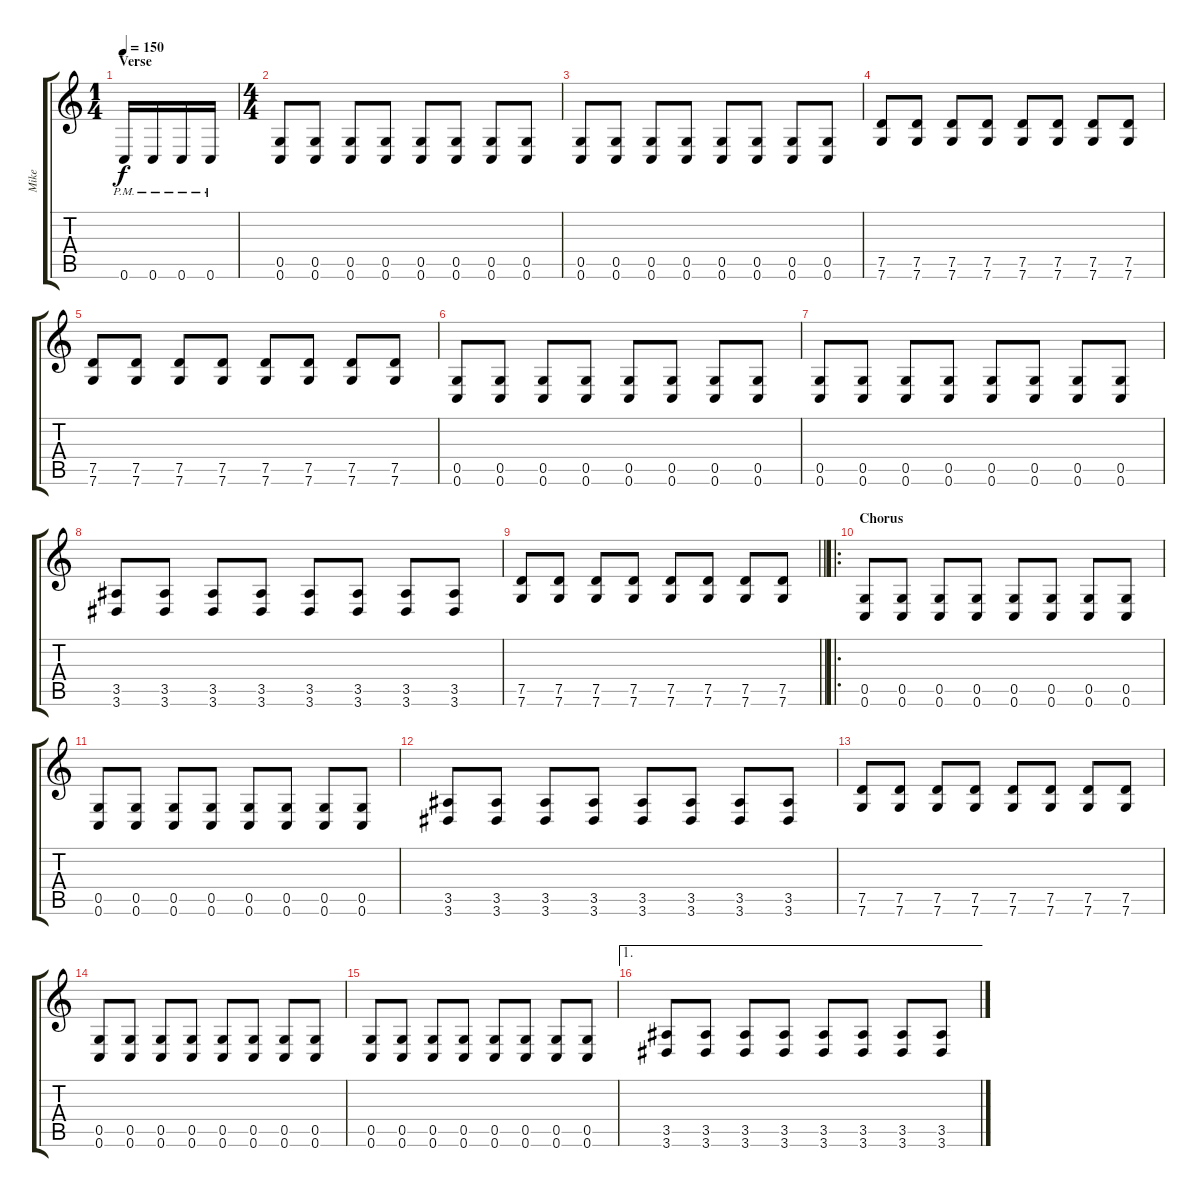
\track ("Mike" "Mike") {instrument distortionguitar}
\staff {score tabs}
\tuning (D4 A3 F3 C3 G2 C2) {hide}
\ts (1 4)
\section ("" "Verse")
\tempo 150
\clef g2
\ks c
0.6{pm}.16{dy f} 0.6{pm}.16 0.6{pm}.16 0.6{pm}.16 |
\ts (4 4)
(0.5 0.6).8 (0.5 0.6).8 (0.5 0.6).8 (0.5 0.6).8 (0.5 0.6).8 (0.5 0.6).8 (0.5 0.6).8 (0.5 0.6).8 |
(0.5 0.6).8 (0.5 0.6).8 (0.5 0.6).8 (0.5 0.6).8 (0.5 0.6).8 (0.5 0.6).8 (0.5 0.6).8 (0.5 0.6).8 |
(7.5 7.6).8 (7.5 7.6).8 (7.5 7.6).8 (7.5 7.6).8 (7.5 7.6).8 (7.5 7.6).8 (7.5 7.6).8 (7.5 7.6).8 |
(7.5 7.6).8 (7.5 7.6).8 (7.5 7.6).8 (7.5 7.6).8 (7.5 7.6).8 (7.5 7.6).8 (7.5 7.6).8 (7.5 7.6).8 |
(0.5 0.6).8 (0.5 0.6).8 (0.5 0.6).8 (0.5 0.6).8 (0.5 0.6).8 (0.5 0.6).8 (0.5 0.6).8 (0.5 0.6).8 |
(0.5 0.6).8 (0.5 0.6).8 (0.5 0.6).8 (0.5 0.6).8 (0.5 0.6).8 (0.5 0.6).8 (0.5 0.6).8 (0.5 0.6).8 |
(3.5 3.6).8 (3.5 3.6).8 (3.5 3.6).8 (3.5 3.6).8 (3.5 3.6).8 (3.5 3.6).8 (3.5 3.6).8 (3.5 3.6).8 |
\barLineRight lightlight
(7.5 7.6).8 (7.5 7.6).8 (7.5 7.6).8 (7.5 7.6).8 (7.5 7.6).8 (7.5 7.6).8 (7.5 7.6).8 (7.5 7.6).8 |
\ro
\section ("" "Chorus")
(0.5 0.6).8 (0.5 0.6).8 (0.5 0.6).8 (0.5 0.6).8 (0.5 0.6).8 (0.5 0.6).8 (0.5 0.6).8 (0.5 0.6).8 |
(0.5 0.6).8 (0.5 0.6).8 (0.5 0.6).8 (0.5 0.6).8 (0.5 0.6).8 (0.5 0.6).8 (0.5 0.6).8 (0.5 0.6).8 |
(3.5 3.6).8 (3.5 3.6).8 (3.5 3.6).8 (3.5 3.6).8 (3.5 3.6).8 (3.5 3.6).8 (3.5 3.6).8 (3.5 3.6).8 |
(7.5 7.6).8 (7.5 7.6).8 (7.5 7.6).8 (7.5 7.6).8 (7.5 7.6).8 (7.5 7.6).8 (7.5 7.6).8 (7.5 7.6).8 |
(0.5 0.6).8 (0.5 0.6).8 (0.5 0.6).8 (0.5 0.6).8 (0.5 0.6).8 (0.5 0.6).8 (0.5 0.6).8 (0.5 0.6).8 |
(0.5 0.6).8 (0.5 0.6).8 (0.5 0.6).8 (0.5 0.6).8 (0.5 0.6).8 (0.5 0.6).8 (0.5 0.6).8 (0.5 0.6).8 |
\ae 1
(3.5 3.6).8 (3.5 3.6).8 (3.5 3.6).8 (3.5 3.6).8 (3.5 3.6).8 (3.5 3.6).8 (3.5 3.6).8 (3.5{sl} 3.6{sl}).8
